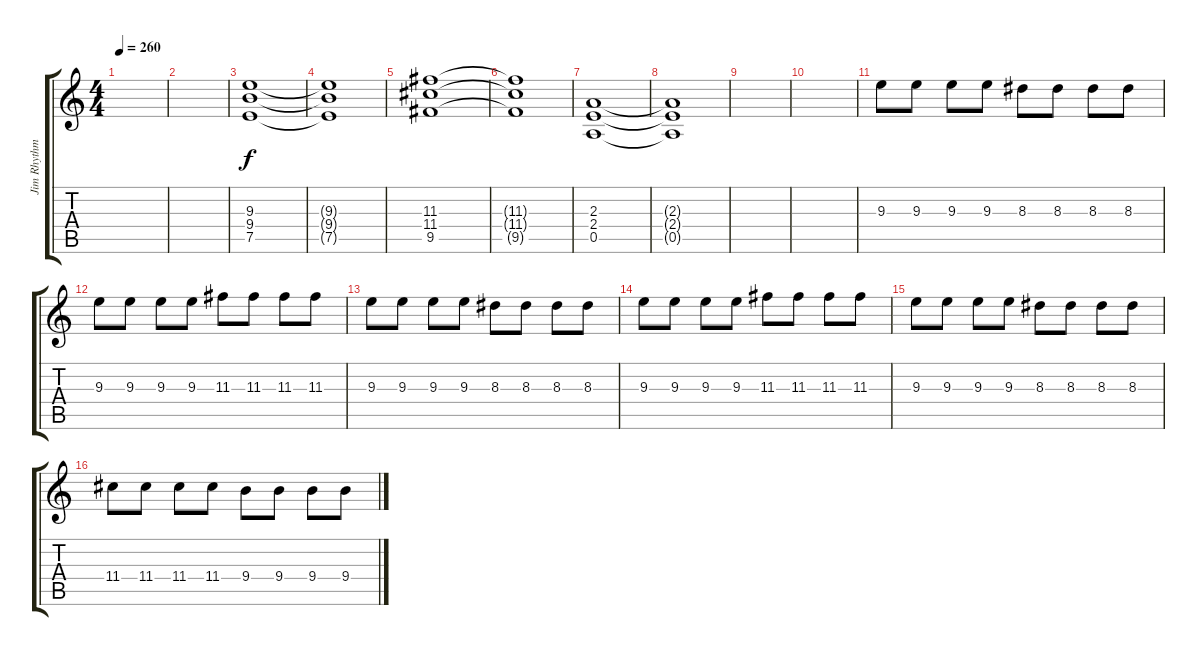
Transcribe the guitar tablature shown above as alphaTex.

\track ("Jim Rhythm 1" "Jim Rhythm") {instrument distortionguitar}
\staff {score tabs}
\tuning (E4 B3 G3 D3 A2 E2) {hide}
\ts (4 4)
\tempo 260
\clef g2
\ks c
|
|
(9.3 9.4 7.5).1 |
(9.3{t} 9.4{t} 7.5{t}).1 |
(11.3 11.4 9.5).1 |
(11.3{t} 11.4{t} 9.5{t}).1 |
(2.3 2.4 0.5).1 |
(2.3{t} 2.4{t} 0.5{t}).1 |
|
|
9.3.8 9.3.8 9.3.8 9.3.8 8.3.8 8.3.8 8.3.8 8.3.8 |
9.3.8 9.3.8 9.3.8 9.3.8 11.3.8 11.3.8 11.3.8 11.3.8 |
9.3.8 9.3.8 9.3.8 9.3.8 8.3.8 8.3.8 8.3.8 8.3.8 |
9.3.8 9.3.8 9.3.8 9.3.8 11.3.8 11.3.8 11.3.8 11.3.8 |
9.3.8 9.3.8 9.3.8 9.3.8 8.3.8 8.3.8 8.3.8 8.3.8 |
11.4.8 11.4.8 11.4.8 11.4.8 9.4.8 9.4.8 9.4.8 9.4.8
